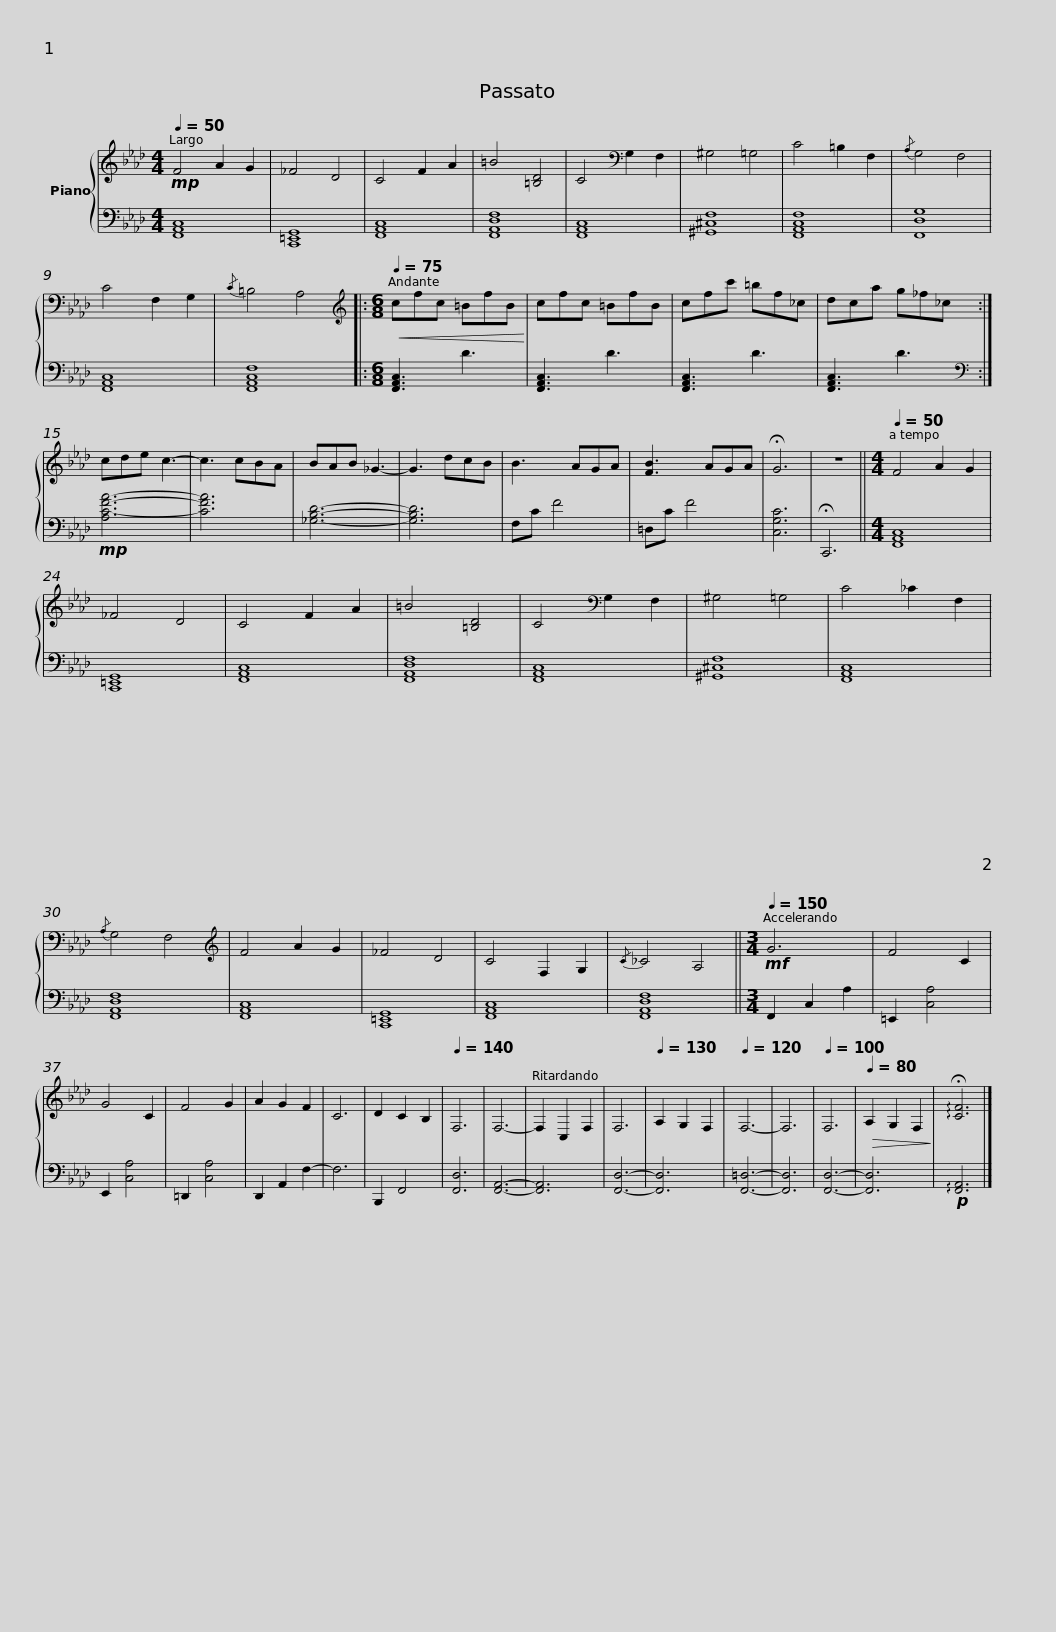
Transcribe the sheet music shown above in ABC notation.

X:1
%%score { 1 | 2 }
L:1/8
Q:1/4=50
M:4/4
I:linebreak $
K:Ab
V:1 treble
V:2 bass
V:1
!mp! F4 A2 G2 | _F4 D4 | C4 F2 A2 | =B4 [=B,D]4 | C4[K:bass] G,2 F,2 |$ %5
 ^G,4 =G,4 | C4 =B,2 F,2 |{/A,} G,4 F,4 | C4 F,2 G,2 |{/C} =B,4 A,4 |:$ %10
[M:6/8][K:treble][Q:1/4=75]!<(! cfc =BfB!<)! | cfc =BfB | cfc' =bf_c | dca g_f_c :|$ cde c3- | %15
 c3 cBA | BAB _G3- | G3 dcB | B3 AGA | [FB]3 AGA | %20
 !fermata!G6 | z6 ||$[M:4/4][Q:1/4=50] F4 A2 G2 | _F4 D4 | C4 F2 A2 | %25
 =B4 [=B,D]4 | C4[K:bass] G,2 F,2 |$ ^G,4 =G,4 | C4 _C2 F,2 |{/A,} G,4 F,4 | %30
[K:treble] F4 A2 G2 | _F4 D4 | C4 F,2 G,2 |{/C} _C4 A,4 ||$[M:3/4][Q:1/4=150]!mf! G6 | %35
 F4 C2 | G4 C2 | F4 G2 | A2 G2 F2 | C6 |$ %40
 D2 C2 B,2 |[Q:1/4=140] F,6 | F,6- | F,2 C,2 F,2 | F,6 | %45
[Q:1/4=130] A,2 G,2 F,2 |$[Q:1/4=120] F,6- | F,6 |[Q:1/4=100] F,6 |[Q:1/4=80]!>(! A,2 G,2 F,2!>)! | %50
 !arpeggio!!fermata![CF]6 |] %51
V:2
 [F,,A,,C,]8 | [C,,=E,,G,,]8 | [F,,A,,C,]8 | [F,,A,,D,F,]8 | [F,,A,,C,]8 |$ %5
 [^G,,^C,F,]8 | [F,,A,,C,F,]8 | [F,,D,G,]8 | [F,,A,,C,]8 | [F,,A,,C,F,]8 |:$ %10
[M:6/8] [F,,A,,C,]3 D3 | [F,,A,,C,]3 D3 | [F,,A,,C,]3 D3 | [F,,A,,C,]3 D3 :|$[K:bass]!mp! [A,C-F-A-]6 | %15
 [CFA]6 | [_G,B,D]6- | [G,B,D]6 | F,C F4 | =D,C F4 | %20
 [C,G,C]6 | !fermata!C,,6 ||$[M:4/4] [F,,A,,C,]8 | [C,,=E,,G,,]8 | [F,,A,,C,]8 | %25
 [F,,A,,D,F,]8 | [F,,A,,C,]8 |$ [^G,,^C,F,]8 | [F,,A,,C,]8 | [F,,A,,D,F,]8 | %30
 [F,,A,,C,]8 | [C,,=E,,G,,]8 | [F,,A,,C,]8 | [F,,A,,D,F,]8 ||$[M:3/4] F,,2 C,2 A,2 | %35
 =E,,2 [C,A,]4 | E,,2 [C,A,]4 | =D,,2 [C,A,]4 | D,,2 A,,2 F,2- | F,6 |$ %40
 B,,,2 F,,4 | [F,,D,]6 | [F,,A,,]6- | [F,,A,,]6 | [F,,D,]6- | %45
 [F,,D,]6 |$ [F,,=D,]6- | [F,,D,]6 | [F,,D,]6- | [F,,D,]6 | %50
!p! !arpeggio![F,,A,,]6 |] %51
